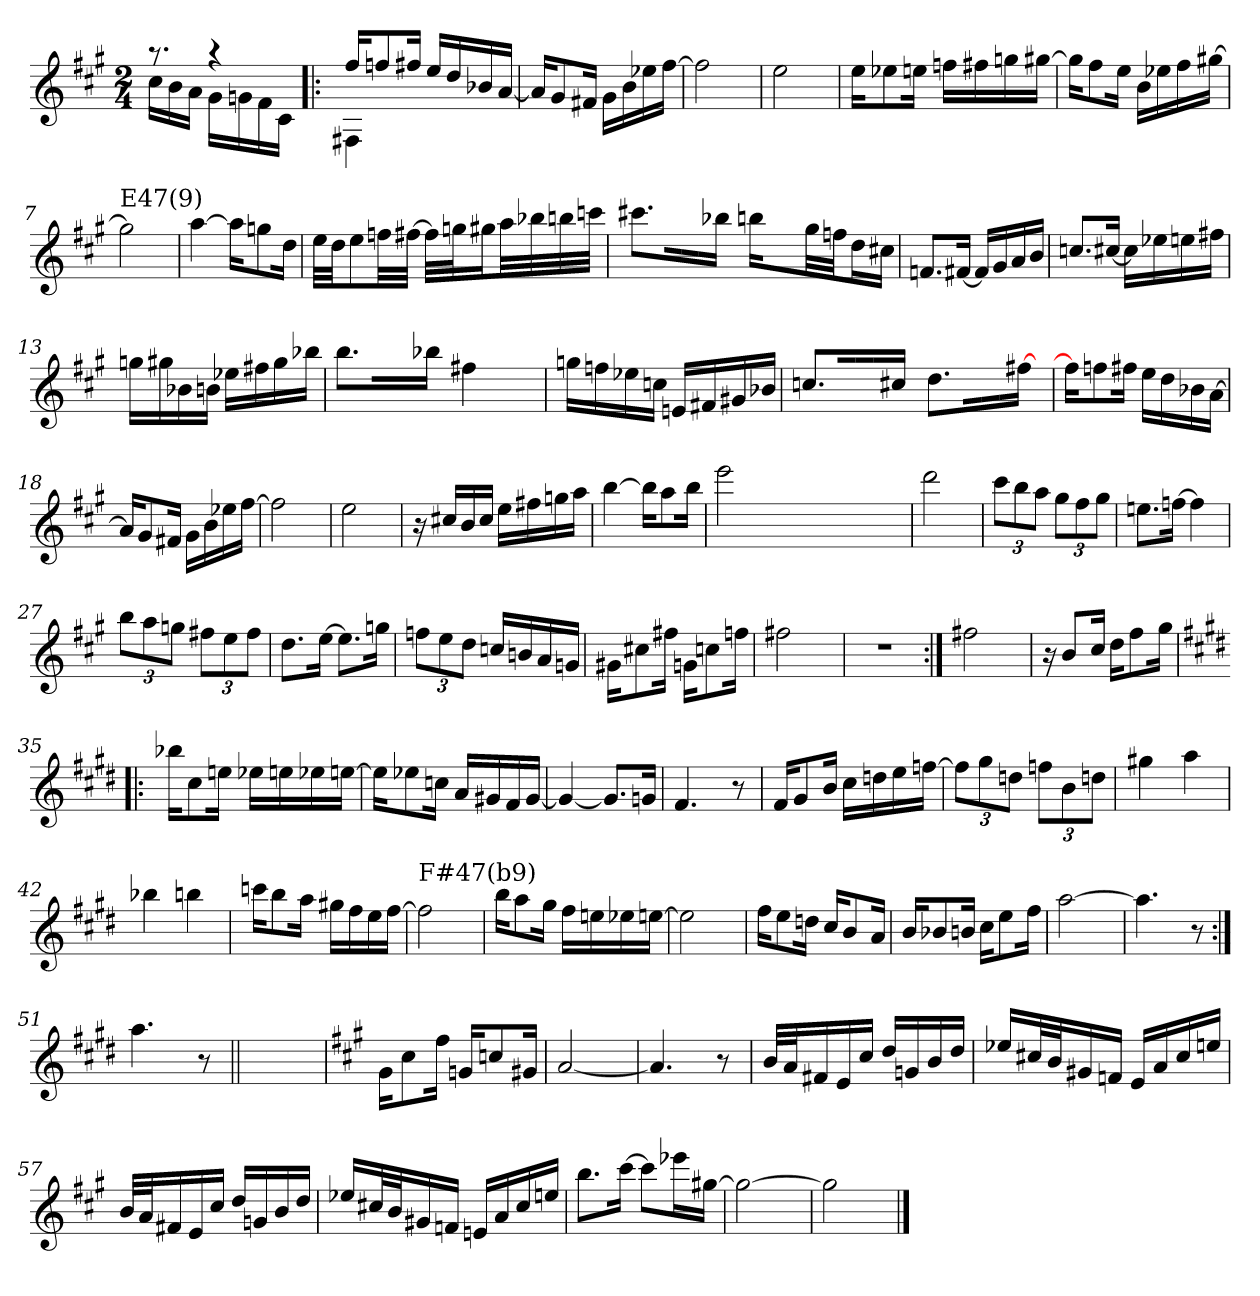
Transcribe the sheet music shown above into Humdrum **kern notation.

**kern
*part1
*staff1
*clefG2
*k[f#c#g#]
*A:
*M2/4
=
*^
8.rgg	16cc#\LL
.	16b\
.	16a\JJ
4rgg	16g#\LL
.	16gn\
.	16f#\
.	16c#\JJ
=1!|:	=1!|:
16ff#/KL	4F#X\
8ffn/	.
16ff#X/Jk	.
16ee/LL	4ryy
16dd/	.
16b-X/	.
[>16a/JJ	.
*v	*v
=2
16a/KL]
8g#/
16f#X/Jk
16g#\LL
16b\
16ee-X\
[>16ff#\JJ
=3
2ff#\]
!!LO:LB:g=z
=4
2ee\
=5
16ee\KL
8ee-X\
16een\Jk
16ffn\LL
16ff#X\
16ggn\
[>16gg#X\JJ
=6
16gg#\KL]
8ff#\
16ee\Jk
16b\LL
16ee-X\
16ff#\
[>16gg#X\JJ
=7
!LO:TX:a:t=E47(9)
2gg#\]
!!LO:LB:g=z
=8
[>4aa\
16aa\KL]
8ggn\
16dd\Jk
=9
32ee\LLL
32dd\JJ
8ee\
32ffn\LL
[>32ff#X\JJJ
32ff#\LLL]
32ggn\J
16gg#X\J
32aa\LL
32bb-X\
32bbn\
32cccn\JJJ
=10
8.ccc#X\L
16ryy
16ryy
16ryy
16bb-X\Jk
16ryy
16bbn\LL
4ryy
32gg#\L
32ffn\JJ
16dd\L
16cc#X\JJ
=11
8.fn/L
[16f#X/Jk
16f#/LL]
16g#/
16a/
16b/JJ
!!LO:LB:g=z
=12
8.ccn/L
[16cc#X/Jk
16cc#\LL]
16ee-X\
16een\
16ff#X\JJ
=13
16ggn\LL
16gg#X\
16b-X\
16bn\JJ
16ee-X\LL
16ff#X\
16gg#\
16bb-X\JJ
=14
8.bb\L
16ryy
16ryy
16ryy
16bb-X\Jk
16ryy
4ff#X\
4ryy
=15
16ggn\LL
16ffn\
16ee-X\
16ccn\JJ
16en/LL
16f#X/
16g#X/
16b-X/JJ
!!LO:LB:g=z
=16
8.ccn/L
16ryy
16ryy
16ryy
16cc#X/Jk
16ryy
8.dd\L
16ryy
16ryy
16ryy
[>16ff#X\Jk
16ryy
=17
16ff#\KL]
8ffn\
16ff#X\Jk
16ee\LL
16dd\
16b-X\
[>16a\JJ
=18
16a/KL]
8g#/
16f#X/Jk
16g#\LL
16b\
16ee-X\
[>16ff#\JJ
=19
2ff#\]
!!LO:LB:g=z
=20
2ee\
=21
16r
16cc#X/LL
16b/
16cc#/JJ
16ee\LL
16ff#X\
16ggn\
16aa\JJ
=22
[>4bb\
16bb\KL]
8aa\
16bb\Jk
=23
2eee\
16ryy
16ryy
16ryy
16ryy
16ryy
16ryy
16ryy
16ryy
=24
2ddd\
!!LO:LB:g=z
=25
12ccc#\L
12bb\
12aa\J
12gg#\L
12ff#\
12gg#\J
=26
8.een\L
[>16ffn\Jk
4ff\]
=27
12bb\L
12aa\
12ggn\J
12ff#X\L
12ee\
12ff#\J
=28
8.dd\L
[>16ee\Jk
8.ee\L]
16ggn\Jk
=29
12ffn\L
12ee\
12dd\J
16ccn/LL
16bn/
16a/
16gn/JJ
!!LO:LB:g=z
=30
16g#X\KL
8cc#X\
16ff#X\Jk
16gn\KL
8ccn\
16ffn\Jk
=31
2ff#X\
=32
2r
=33:|!
2ff#X\
=34
16r
8b/L
16cc#/Jk
16dd\KL
8ff#\
16gg#\Jk
!!LO:PB:g=z
=35!|:
*k[f#c#g#d#]
*E:
16bb-X\KL
8cc#\
16een\Jk
16ee-X\LL
16een\
16ee-X\
[16een\JJ
=36
16een\KL]
8ee-X\
16ccn\Jk
16a/LL
16g#X/
16f#/
[<16g#/JJ
=37
4g#/_
8.g#/L]
16gn/Jk
=38
4.f#/
8r
=39
16f#/KL
8g#/
16b/Jk
16cc#\LL
16ddn\
16ee\
[>16ffn\JJ
!!LO:LB:g=z
=40
12ffn\L]
12gg#\
12ddn\J
12ffn\L
12b\
12ddn\J
=41
4gg#X\
4aa\
=42
4bb-X\
4bbn\
=43
16cccn\KL
8bb\
16aa\Jk
16gg#X\LL
16ff#\
16ee\
[16ff#\JJ
!!LO:LB:g=z
=44
!LO:TX:a:t=F#47(b9)
2ff#\]
=45
16bb\KL
8aa\
16gg#\Jk
16ff#\LL
16een\
16ee-X\
[>16een\JJ
=46
2ee\]
=47
16ff#\KL
8ee\
16ddn\Jk
16cc#/KL
8b/
16a/Jk
=48
16b/KL
8b-X/
16bn/Jk
16cc#\KL
8ee\
16ff#\Jk
!!LO:LB:g=z
=49
[>2aa\
=50
4.aa\]
8r
=51:|!
4.aa\
8r
=51X511||
2ryy
!!LO:LB:g=z
=52
*k[f#c#g#]
*A:
16g#\KL
8cc#\
16ff#\Jk
16gn/KL
8ccn/
16g#X/Jk
=53
[<2a/
=54
4.a/]
8r
=55
32b/LLL
32a/J
16f#X/
16e/
16cc#/JJ
16dd/LL
16gn/
16b/
16dd/JJ
!!LO:LB:g=z
=56
16ee-X/LL
32cc#X/L
32b/J
16g#X/
16fn/JJ
16e/LL
16a/
16cc#/
16een/JJ
=57
32b/LLL
32a/J
16f#X/
16e/
16cc#/JJ
16dd/LL
16gn/
16b/
16dd/JJ
=58
16ee-X/LL
32cc#X/L
32b/J
16g#X/
16fn/JJ
16en/LL
16a/
16cc#/
16een/JJ
!!LO:LB:g=z
=59
8.bb\L
[>16ccc#\Jk
8ccc#\L]
16eee-X\L
[>16gg#X\JJ
=60
2gg#\_
=61
2gg#\]
==
*-
